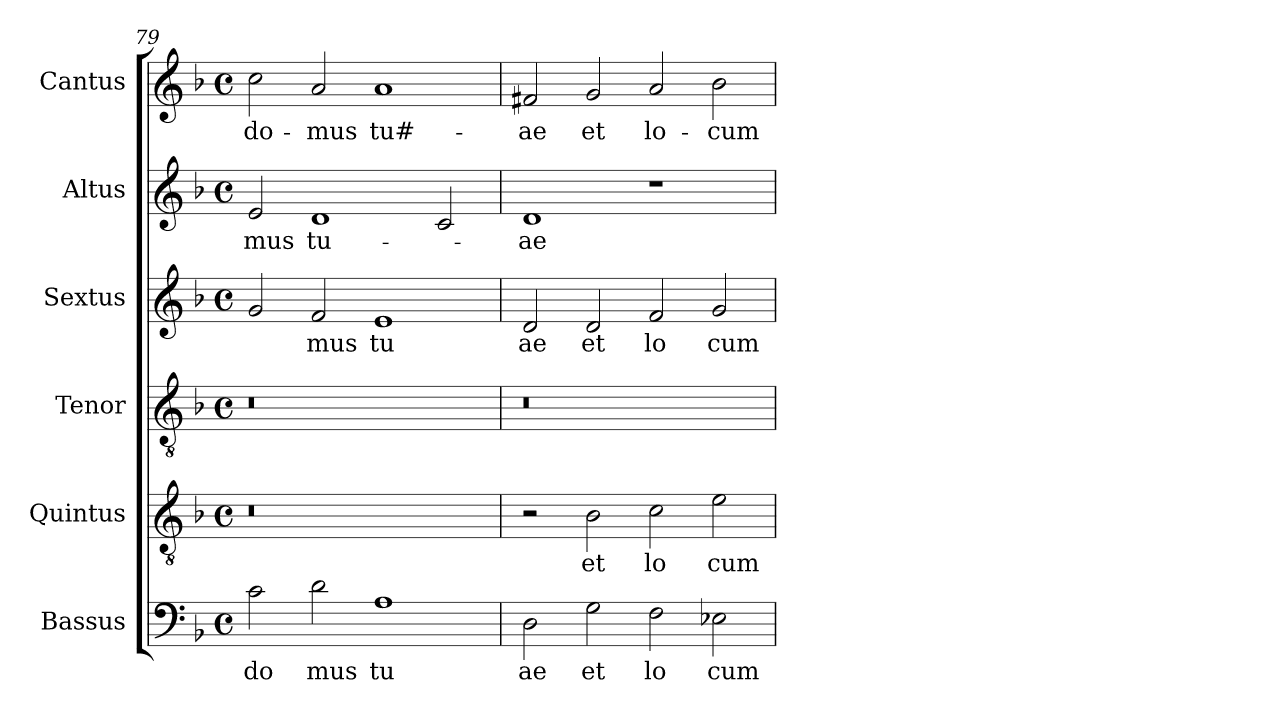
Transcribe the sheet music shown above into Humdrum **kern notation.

**kern	**text	**kern	**text	**kern	**kern	**text	**kern	**text	**kern	**text
*part6	*part6	*part5	*part5	*part4	*part3	*part3	*part2	*part2	*part1	*part1
*staff6	*staff6	*staff5	*staff5	*staff4	*staff3	*staff3	*staff2	*staff2	*staff1	*staff1
*I"Bassus	*	*I"Quintus	*	*I"Tenor	*I"Sextus	*	*I"Altus	*	*I"Cantus	*
*clefF4	*	*clefGv2	*	*clefGv2	*clefG2	*	*clefG2	*	*clefG2	*
*k[b-]	*	*k[b-]	*	*k[b-]	*k[b-]	*	*k[b-]	*	*k[b-]	*
*F:	*	*F:	*	*F:	*F:	*	*F:	*	*F:	*
*M4/4	*	*M4/4	*	*M4/4	*M4/4	*	*M4/4	*	*M4/4	*
*met(c)	*	*met(c)	*	*met(c)	*met(c)	*	*met(c)	*	*met(c)	*
=79	=79	=79	=79	=79	=79	=79	=79	=79	=79	=79
!	!LO:LY:b:cj	!	!	!	!	!	!	!LO:LY:b:cj	!	!LO:LY:b:cj
2c\	do	0r	.	0r	2g/	.	2e/	-mus	2cc\	do-
!	!LO:LY:b:cj	!	!	!	!	!LO:LY:b:cj	!	!LO:LY:b:cj	!	!LO:LY:b:cj
2d\	mus	.	.	.	2f/	mus	1d	tu-	2a/	-mus
!	!LO:LY:b:cj	!	!	!	!	!LO:LY:b:cj	!	!	!	!LO:LY:b:cj
1A	tu	.	.	.	1e	tu	.	.	1a	tu#-
.	.	.	.	.	.	.	2c/	.	.	.
=80	=80	=80	=80	=80	=80	=80	=80	=80	=80	=80
!	!LO:LY:b:cj	!	!	!	!	!LO:LY:b:cj	!	!LO:LY:b:cj	!	!LO:LY:b:cj
2D\	ae	2r	.	0r	2d/	ae	1d	-ae	2f#X/	-ae
!	!LO:LY:b:cj	!	!LO:LY:b:cj	!	!	!LO:LY:b:cj	!	!	!	!LO:LY:b:cj
2G\	et	2B-\	et	.	2d/	et	.	.	2g/	et
!	!LO:LY:b:cj	!	!LO:LY:b:cj	!	!	!LO:LY:b:cj	!	!	!	!LO:LY:b:cj
2F\	lo	2c\	lo	.	2f/	lo	1r	.	2a/	lo-
!	!LO:LY:b:cj	!	!LO:LY:b:cj	!	!	!LO:LY:b:cj	!	!	!	!LO:LY:b:cj
2E-X\	cum	2e\	cum	.	2g/	cum	.	.	2b-\	-cum
=	=	=	=	=	=	=	=	=	=	=
*-	*-	*-	*-	*-	*-	*-	*-	*-	*-	*-
